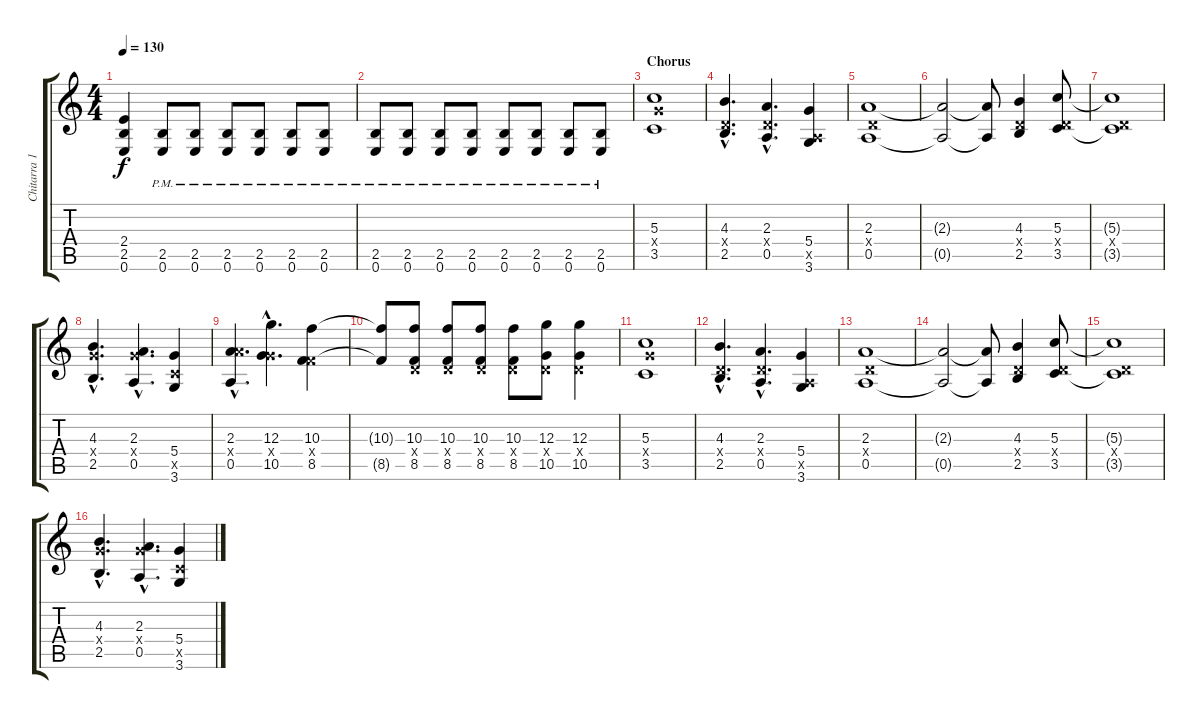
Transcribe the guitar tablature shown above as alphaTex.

\track ("Chitarra 1 pomp dist" "Chitarra 1") {instrument overdrivenguitar}
\staff {score tabs}
\tuning (E4 B3 G3 D3 A2 E2) {hide}
\ts (4 4)
\tempo 130
\clef g2
\ks c
(2.4 2.5 0.6).4{dy f} (2.5{pm} 0.6{pm}).8 (2.5{pm} 0.6{pm}).8 (2.5{pm} 0.6{pm}).8 (2.5{pm} 0.6{pm}).8 (2.5{pm} 0.6{pm}).8 (2.5{pm} 0.6{pm}).8 |
(2.5{pm} 0.6{pm}).8 (2.5{pm} 0.6{pm}).8 (2.5{pm} 0.6{pm}).8 (2.5{pm} 0.6{pm}).8 (2.5{pm} 0.6{pm}).8 (2.5{pm} 0.6{pm}).8 (2.5{pm} 0.6{pm}).8 (2.5{pm} 0.6{pm}).8 |
\section ("" "Chorus")
(5.3 5.4{x} 3.5).1 |
(4.3{hac} 0.4{hac x} 2.5{hac}).4{d} (2.3{hac} 0.4{hac x} 0.5{hac}).4{d} (5.4 0.5{x} 3.6).4 |
(2.3 0.4{x} 0.5).1 |
(2.3{t} 0.5{t}).2 (2.3{t} 0.5{t}).8 (4.3 0.4{x} 2.5).4 (5.3 0.4{x} 3.5).8 |
(5.3{t} 0.4{x} 3.5{t}).1 |
(4.3{hac} 5.4{hac x} 2.5{hac}).4{d} (2.3{hac} 5.4{hac x} 0.5{hac}).4{d} (5.4 3.5{x} 3.6).4 |
(2.3{hac} 7.4{hac x} 0.5{hac}).4{d} (12.3{hac} 5.4{hac x} 10.5{hac}).4{d} (10.3 3.4{x} 8.5).4 |
(10.3{t} 8.5{t}).8 (10.3 0.4{x} 8.5).8 (10.3 0.4{x} 8.5).8 (10.3 0.4{x} 8.5).8 (10.3 0.4{x} 8.5).8 (12.3 0.4{x} 10.5).8 (12.3 0.4{x} 10.5).4 |
(5.3 5.4{x} 3.5).1 |
(4.3{hac} 0.4{hac x} 2.5{hac}).4{d} (2.3{hac} 0.4{hac x} 0.5{hac}).4{d} (5.4 0.5{x} 3.6).4 |
(2.3 0.4{x} 0.5).1 |
(2.3{t} 0.5{t}).2 (2.3{t} 0.5{t}).8 (4.3 0.4{x} 2.5).4 (5.3 0.4{x} 3.5).8 |
(5.3{t} 0.4{x} 3.5{t}).1 |
(4.3{hac} 5.4{hac x} 2.5{hac}).4{d} (2.3{hac} 5.4{hac x} 0.5{hac}).4{d} (5.4 3.5{x} 3.6).4
